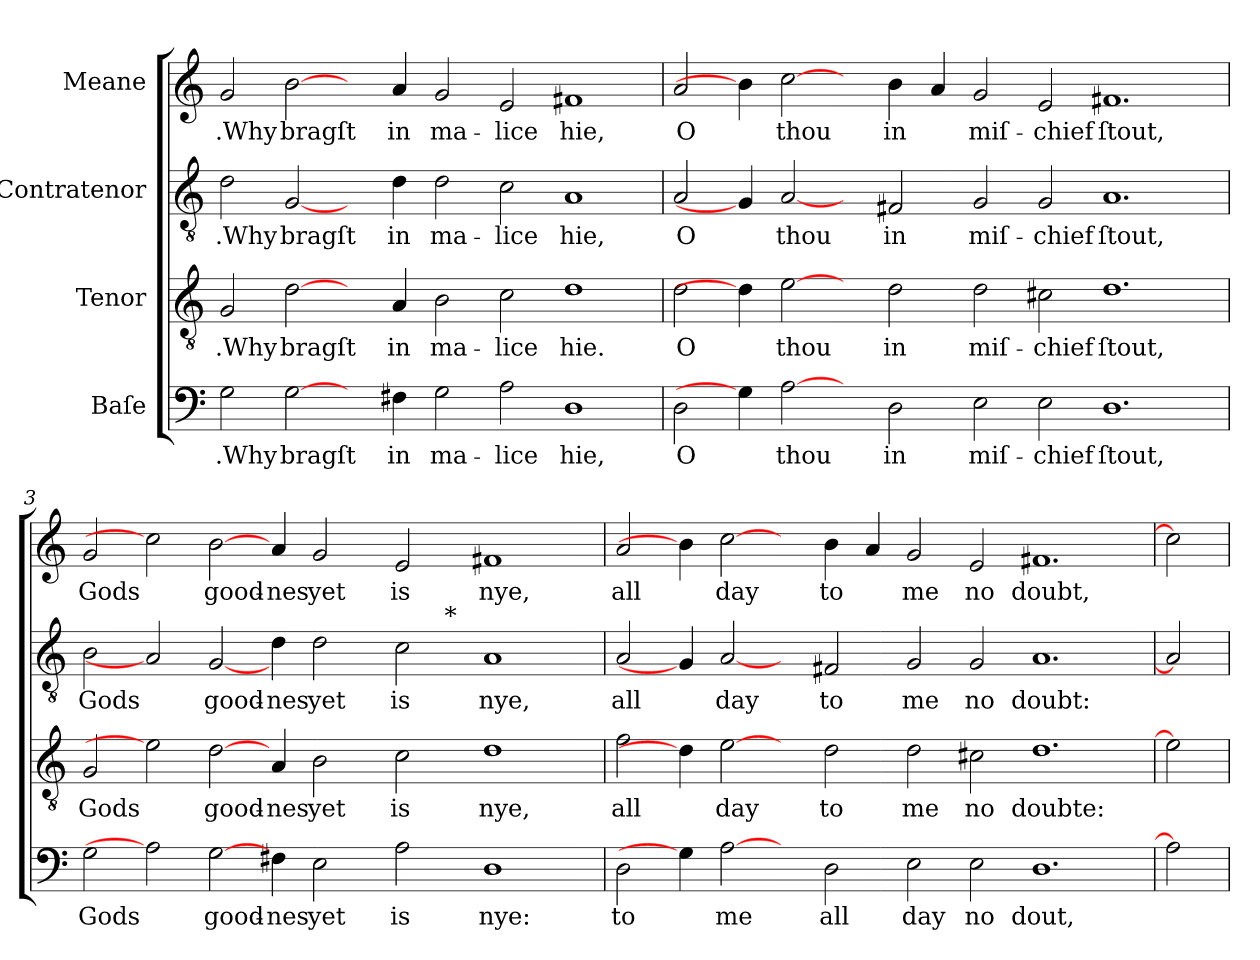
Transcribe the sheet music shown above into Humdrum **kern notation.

**kern	**text	**kern	**text	**kern	**text	**kern	**text
*part4	*part4	*part3	*part3	*part2	*part2	*part1	*part1
*staff4	*staff4	*staff3	*staff3	*staff2	*staff2	*staff1	*staff1
*I"Baſe	*	*I"Tenor	*	*I"Contratenor	*	*I"Meane	*
!!LO:PB:g=z
*stria5	*	*stria5	*	*stria5	*	*stria5	*
*clefF4	*	*clefGv2	*	*clefGv2	*	*clefG2	*
=1	=1	=1	=1	=1	=1	=1	=1
!	!LO:LY:b:cj	!	!LO:LY:b:cj	!	!LO:LY:b:cj	!	!LO:LY:b:cj
2G\	.Why	2G/	.Why	2d\	.Why	2g/	.Why
!	!LO:LY:b:cj	!	!LO:LY:b:cj	!	!LO:LY:b:cj	!	!LO:LY:b:cj
[2G\	bragſt	[2d\	bragſt	[2G/	bragſt	[2b\	bragſt
4ryy	.	4ryy	.	4ryy	.	4ryy	.
!	!LO:LY:b:cj	!	!LO:LY:b:cj	!	!LO:LY:b:cj	!	!LO:LY:b:cj
4F#X\	in	4A/	in	4d\	in	4a/	in
!	!LO:LY:b:cj	!	!LO:LY:b:cj	!	!LO:LY:b:cj	!	!LO:LY:b:cj
2G\	ma-	2B\	ma-	2d\	ma-	2g/	ma-
!	!LO:LY:b:cj	!	!LO:LY:b:cj	!	!LO:LY:b:cj	!	!LO:LY:b:cj
2A\	-lice	2c\	-lice	2c\	-lice	2e/	-lice
!	!LO:LY:b:cj	!	!LO:LY:b:cj	!	!LO:LY:b:cj	!	!LO:LY:b:cj
1D	hie,	1d	hie.	1A	hie,	1f#X	hie,
=2	=2	=2	=2	=2	=2	=2	=2
!	!LO:LY:b:cj	!	!LO:LY:b:cj	!	!LO:LY:b:cj	!	!LO:LY:b:cj
2D\	O	2d\	O	2A/	O	2a/	O
4G\]	.	4d\]	.	4G/]	.	4b\]	.
!	!LO:LY:b:cj	!	!LO:LY:b:cj	!	!LO:LY:b:cj	!	!LO:LY:b:cj
[2A	thou	[2e	thou	[2A	thou	[2cc	thou
4ryy	.	4ryy	.	4ryy	.	4ryy	.
!	!LO:LY:b:cj	!	!LO:LY:b:cj	!	!LO:LY:b:cj	!	!LO:LY:b:cj
2D\	in	2d\	in	2F#X/	in	4b\	in
.	.	.	.	.	.	4a/	.
!	!LO:LY:b:cj	!	!LO:LY:b:cj	!	!LO:LY:b:cj	!	!LO:LY:b:cj
2E\	miſ-	2d\	miſ-	2G/	miſ-	2g/	miſ-
!	!LO:LY:b:cj	!	!LO:LY:b:cj	!	!LO:LY:b:cj	!	!LO:LY:b:cj
2E\	-chief	2c#X\	-chief	2G/	-chief	2e/	-chief
!	!LO:LY:b:cj	!	!LO:LY:b:cj	!	!LO:LY:b:cj	!	!LO:LY:b:cj
1.D	ſtout,	1.d	ſtout,	1.A	ſtout,	1.f#X	ſtout,
!!LO:LB:g=z
=3	=3	=3	=3	=3	=3	=3	=3
!	!LO:LY:b:cj	!	!LO:LY:b:cj	!	!LO:LY:b:cj	!	!LO:LY:b:cj
*	*	*	*	*^	*	*	*
2G\	Gods	2G/	Gods	2B\	1ryy	Gods	2g/	Gods
2A]	.	2e]	.	2A]	.	.	2cc]	.
!	!LO:LY:b:cj	!	!LO:LY:b:cj	!	!	!LO:LY:b:cj	!	!LO:LY:b:cj
[2G\	good-	[2d\	good-	[2G/	1ryy	good-	[2b\	good-
!	!LO:LY:b:cj	!	!LO:LY:b:cj	!	!	!LO:LY:b:cj	!	!LO:LY:b:cj
4F#X\	-nes	4A/	-nes	4d\	.	-nes	4a/	-nes
!	!LO:LY:b:cj	!	!LO:LY:b:cj	!	!	!LO:LY:b:cj	!	!LO:LY:b:cj
2E\	yet	2B\	yet	2d\	.	yet	2g/	yet
.	.	.	.	.	2ryy	.	.	.
!	!LO:LY:b:cj	!	!LO:LY:b:cj	!	!	!LO:LY:b:cj	!	!LO:LY:b:cj
2A\	is	2c\	is	2c\	.	is	2e/	is
.	.	.	.	.	64ryy	.	.	.
!	!	!	!	!	!LO:TX:a:i:t=*	!	!	!
.	.	.	.	.	1ryy	.	.	.
!	!LO:LY:b:cj	!	!LO:LY:b:cj	!	!	!LO:LY:b:cj	!	!LO:LY:b:cj
1D	nye:	1d	nye,	1A	.	nye,	1f#X	nye,
.	.	.	.	.	8...ryy	.	.	.
=4	=4	=4	=4	=4	=4	=4	=4	=4
!	!LO:LY:b:cj	!	!LO:LY:b:cj	!	!	!LO:LY:b:cj	!	!LO:LY:b:cj
*	*	*	*	*v	*v	*	*	*
2D\	to	2f\	all	2A/	all	2a/	all
4G\]	.	4d\]	.	4G/]	.	4b\]	.
!	!LO:LY:b:cj	!	!LO:LY:b:cj	!	!LO:LY:b:cj	!	!LO:LY:b:cj
[2A	me	[2e	day	[2A	day	[2cc	day
4ryy	.	4ryy	.	4ryy	.	4ryy	.
!	!LO:LY:b:cj	!	!LO:LY:b:cj	!	!LO:LY:b:cj	!	!LO:LY:b:cj
2D\	all	2d\	to	2F#X/	to	4b\	to
.	.	.	.	.	.	4a/	.
!	!LO:LY:b:cj	!	!LO:LY:b:cj	!	!LO:LY:b:cj	!	!LO:LY:b:cj
2E\	day	2d\	me	2G/	me	2g/	me
!	!LO:LY:b:cj	!	!LO:LY:b:cj	!	!LO:LY:b:cj	!	!LO:LY:b:cj
2E\	no	2c#X\	no	2G/	no	2e/	no
!	!LO:LY:b:cj	!	!LO:LY:b:cj	!	!LO:LY:b:cj	!	!LO:LY:b:cj
1.D	dout,	1.d	doubte:	1.A	doubt:	1.f#X	doubt,
=5	=5	=5	=5	=5	=5	=5	=5
2A]	.	2e]	.	2A]	.	2cc]	.
=	=	=	=	=	=	=	=
*-	*-	*-	*-	*-	*-	*-	*-
